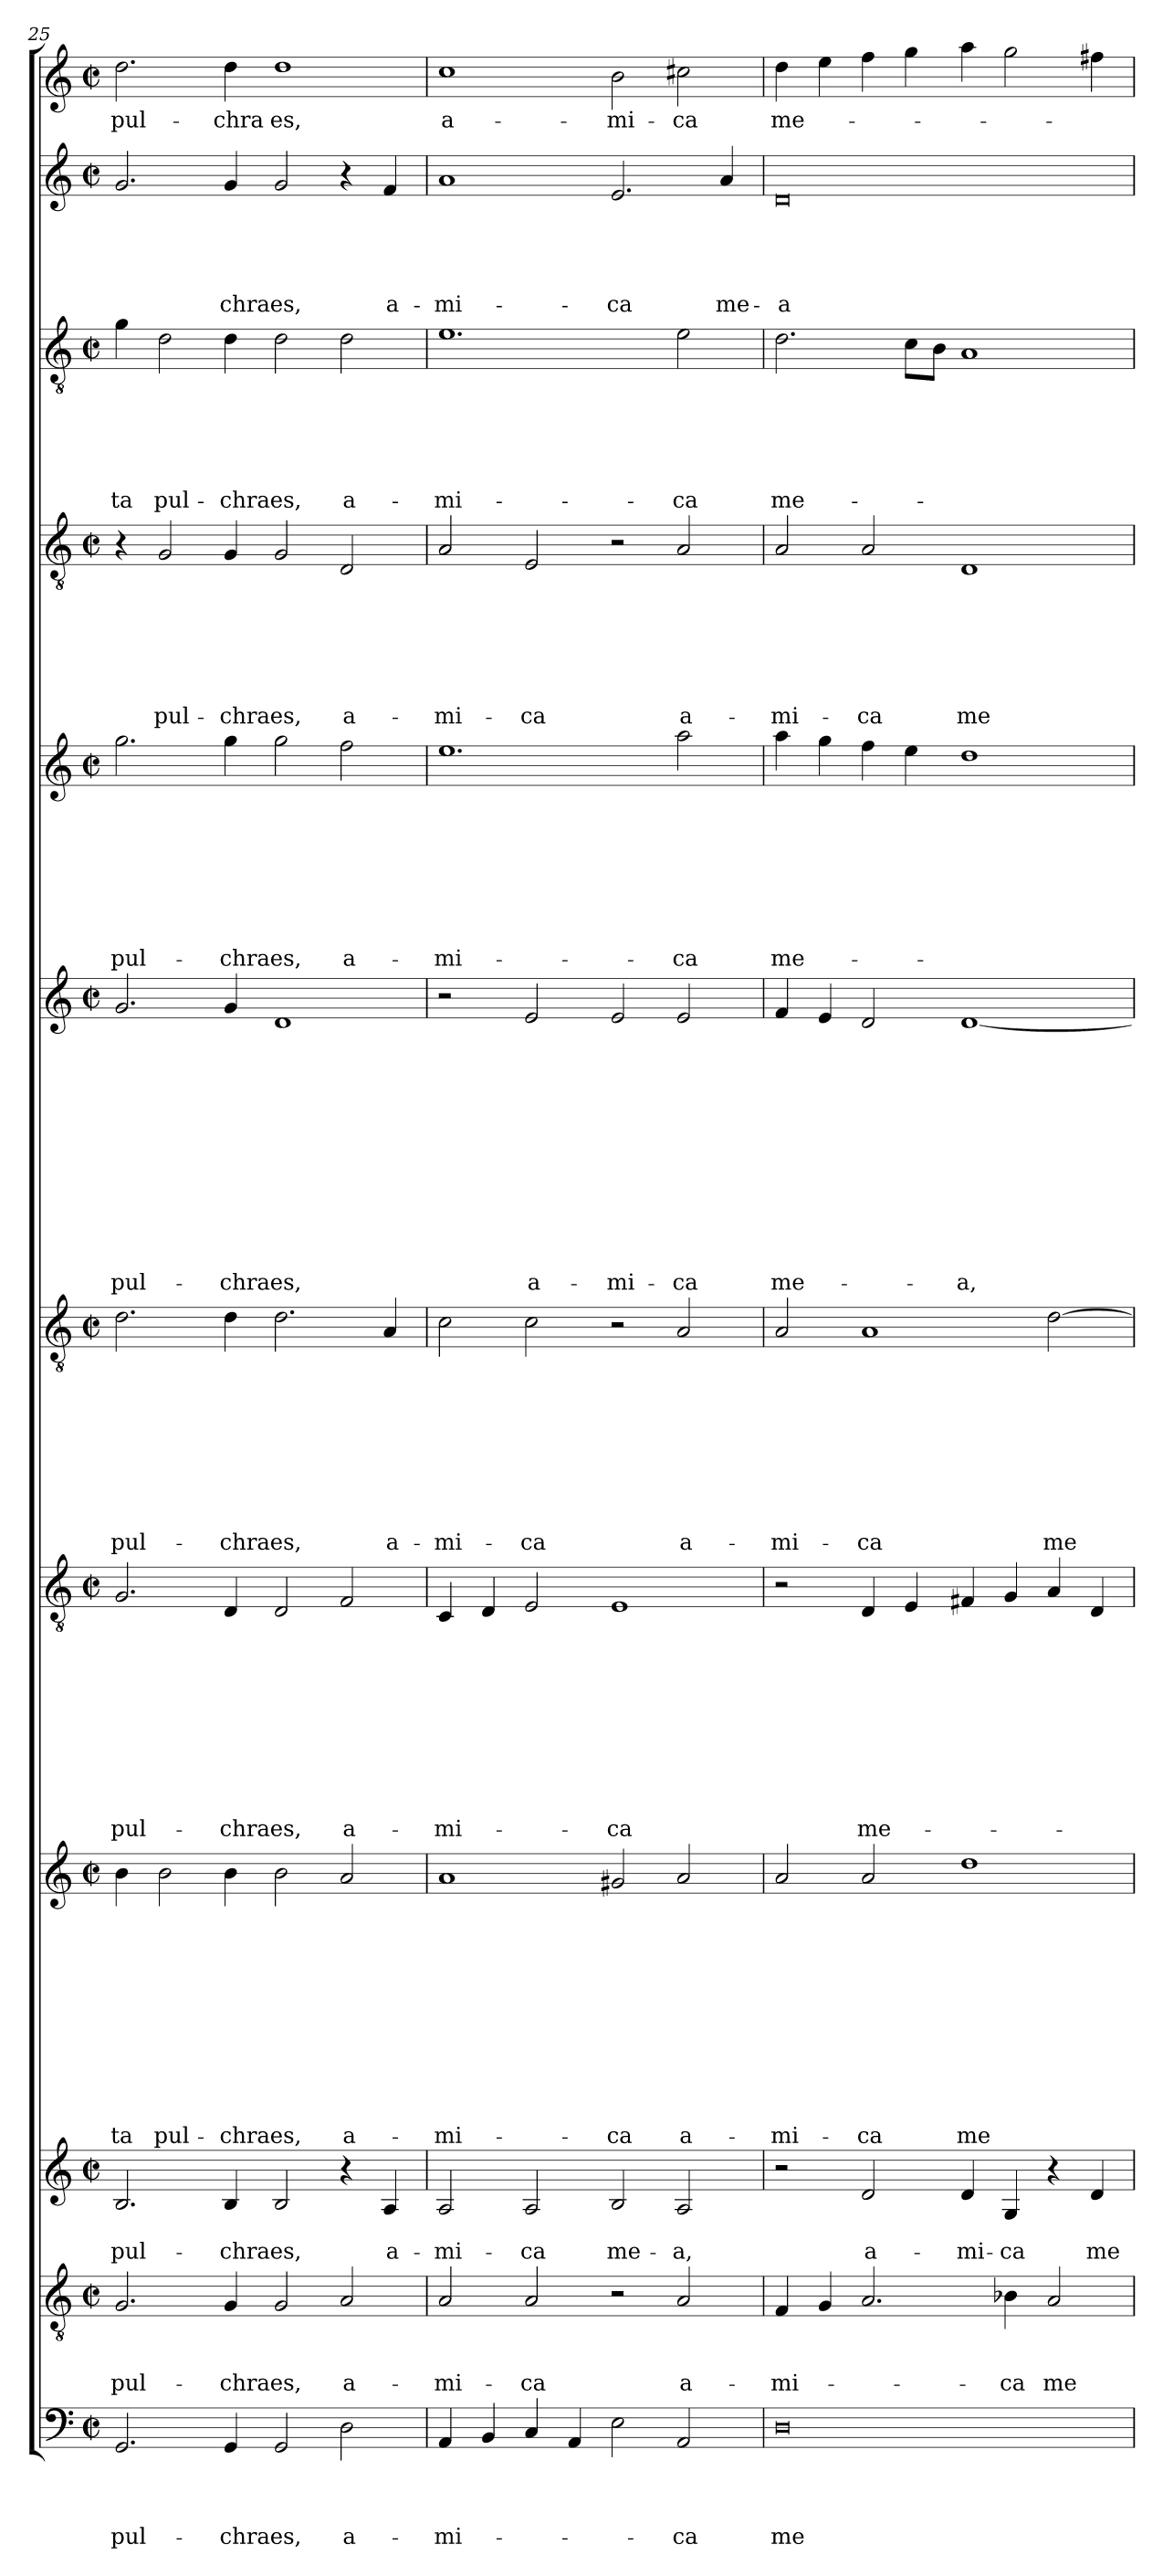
**kern	**text	**text	**text	**text	**kern	**text	**text	**text	**kern	**text	**text	**kern	**text	**text	**text	**text	**text	**text	**text	**text	**text	**text	**text	**kern	**text	**text	**text	**text	**text	**text	**text	**text	**text	**text	**kern	**text	**text	**text	**text	**text	**text	**text	**text	**text	**kern	**text	**text	**text	**text	**text	**text	**text	**text	**text	**text	**text	**text	**kern	**text	**text	**text	**text	**text	**text	**text	**text	**kern	**text	**text	**text	**text	**text	**text	**text	**kern	**text	**text	**text	**text	**text	**text	**kern	**text	**text	**text	**text	**text	**kern	**text
*part12	*part12	*part12	*part12	*part12	*part11	*part11	*part11	*part11	*part10	*part10	*part10	*part9	*part9	*part9	*part9	*part9	*part9	*part9	*part9	*part9	*part9	*part9	*part9	*part8	*part8	*part8	*part8	*part8	*part8	*part8	*part8	*part8	*part8	*part8	*part7	*part7	*part7	*part7	*part7	*part7	*part7	*part7	*part7	*part7	*part6	*part6	*part6	*part6	*part6	*part6	*part6	*part6	*part6	*part6	*part6	*part6	*part6	*part5	*part5	*part5	*part5	*part5	*part5	*part5	*part5	*part5	*part4	*part4	*part4	*part4	*part4	*part4	*part4	*part4	*part3	*part3	*part3	*part3	*part3	*part3	*part3	*part2	*part2	*part2	*part2	*part2	*part2	*part1	*part1
*staff12	*staff12	*staff12	*staff12	*staff12	*staff11	*staff11	*staff11	*staff11	*staff10	*staff10	*staff10	*staff9	*staff9	*staff9	*staff9	*staff9	*staff9	*staff9	*staff9	*staff9	*staff9	*staff9	*staff9	*staff8	*staff8	*staff8	*staff8	*staff8	*staff8	*staff8	*staff8	*staff8	*staff8	*staff8	*staff7	*staff7	*staff7	*staff7	*staff7	*staff7	*staff7	*staff7	*staff7	*staff7	*staff6	*staff6	*staff6	*staff6	*staff6	*staff6	*staff6	*staff6	*staff6	*staff6	*staff6	*staff6	*staff6	*staff5	*staff5	*staff5	*staff5	*staff5	*staff5	*staff5	*staff5	*staff5	*staff4	*staff4	*staff4	*staff4	*staff4	*staff4	*staff4	*staff4	*staff3	*staff3	*staff3	*staff3	*staff3	*staff3	*staff3	*staff2	*staff2	*staff2	*staff2	*staff2	*staff2	*staff1	*staff1
*clefF4	*	*	*	*	*clefGv2	*	*	*	*clefG2	*	*	*clefG2	*	*	*	*	*	*	*	*	*	*	*	*clefGv2	*	*	*	*	*	*	*	*	*	*	*clefGv2	*	*	*	*	*	*	*	*	*	*clefG2	*	*	*	*	*	*	*	*	*	*	*	*	*clefG2	*	*	*	*	*	*	*	*	*clefGv2	*	*	*	*	*	*	*	*clefGv2	*	*	*	*	*	*	*clefG2	*	*	*	*	*	*clefG2	*
*k[]	*	*	*	*	*k[]	*	*	*	*k[]	*	*	*k[]	*	*	*	*	*	*	*	*	*	*	*	*k[]	*	*	*	*	*	*	*	*	*	*	*k[]	*	*	*	*	*	*	*	*	*	*k[]	*	*	*	*	*	*	*	*	*	*	*	*	*k[]	*	*	*	*	*	*	*	*	*k[]	*	*	*	*	*	*	*	*k[]	*	*	*	*	*	*	*k[]	*	*	*	*	*	*k[]	*
*C:	*	*	*	*	*C:	*	*	*	*C:	*	*	*C:	*	*	*	*	*	*	*	*	*	*	*	*C:	*	*	*	*	*	*	*	*	*	*	*C:	*	*	*	*	*	*	*	*	*	*C:	*	*	*	*	*	*	*	*	*	*	*	*	*C:	*	*	*	*	*	*	*	*	*C:	*	*	*	*	*	*	*	*C:	*	*	*	*	*	*	*C:	*	*	*	*	*	*C:	*
*M2/2	*	*	*	*	*M2/2	*	*	*	*M2/2	*	*	*M2/2	*	*	*	*	*	*	*	*	*	*	*	*M2/2	*	*	*	*	*	*	*	*	*	*	*M2/2	*	*	*	*	*	*	*	*	*	*M2/2	*	*	*	*	*	*	*	*	*	*	*	*	*M2/2	*	*	*	*	*	*	*	*	*M2/2	*	*	*	*	*	*	*	*M2/2	*	*	*	*	*	*	*M2/2	*	*	*	*	*	*M2/2	*
*met(c|)	*	*	*	*	*met(c|)	*	*	*	*met(c|)	*	*	*met(c|)	*	*	*	*	*	*	*	*	*	*	*	*met(c|)	*	*	*	*	*	*	*	*	*	*	*met(c|)	*	*	*	*	*	*	*	*	*	*met(c|)	*	*	*	*	*	*	*	*	*	*	*	*	*met(c|)	*	*	*	*	*	*	*	*	*met(c|)	*	*	*	*	*	*	*	*met(c|)	*	*	*	*	*	*	*met(c|)	*	*	*	*	*	*met(c|)	*
=25	=25	=25	=25	=25	=25	=25	=25	=25	=25	=25	=25	=25	=25	=25	=25	=25	=25	=25	=25	=25	=25	=25	=25	=25	=25	=25	=25	=25	=25	=25	=25	=25	=25	=25	=25	=25	=25	=25	=25	=25	=25	=25	=25	=25	=25	=25	=25	=25	=25	=25	=25	=25	=25	=25	=25	=25	=25	=25	=25	=25	=25	=25	=25	=25	=25	=25	=25	=25	=25	=25	=25	=25	=25	=25	=25	=25	=25	=25	=25	=25	=25	=25	=25	=25	=25	=25	=25	=25	=25
2.GG/	.	.	.	pul-	2.G/	.	.	pul-	2.B/	.	pul-	4b\	.	.	.	.	.	.	.	.	.	.	-ta	2.G/	.	.	.	.	.	.	.	.	.	pul-	2.d\	.	.	.	.	.	.	.	.	pul-	2.g/	.	.	.	.	.	.	.	.	.	.	.	pul-	2.gg\	.	.	.	.	.	.	.	pul-	4r	.	.	.	.	.	.	.	4g\	.	.	.	.	.	-ta	2.g/	.	.	.	.	.	2.dd\	pul-
.	.	.	.	.	.	.	.	.	.	.	.	2b\	.	.	.	.	.	.	.	.	.	.	pul-	.	.	.	.	.	.	.	.	.	.	.	.	.	.	.	.	.	.	.	.	.	.	.	.	.	.	.	.	.	.	.	.	.	.	.	.	.	.	.	.	.	.	.	2G/	.	.	.	.	.	.	pul-	2d\	.	.	.	.	.	pul-	.	.	.	.	.	.	.	.
4GG/	.	.	.	-chra	4G/	.	.	-chra	4B/	.	-chra	4b\	.	.	.	.	.	.	.	.	.	.	-chra	4D/	.	.	.	.	.	.	.	.	.	-chra	4d\	.	.	.	.	.	.	.	.	-chra	4g/	.	.	.	.	.	.	.	.	.	.	.	-chra	4gg\	.	.	.	.	.	.	.	-chra	4G/	.	.	.	.	.	.	-chra	4d\	.	.	.	.	.	-chra	4g/	.	.	.	.	-chra	4dd\	-chra
2GG/	.	.	.	es,	2G/	.	.	es,	2B/	.	es,	2b\	.	.	.	.	.	.	.	.	.	.	es,	2D/	.	.	.	.	.	.	.	.	.	es,	2.d\	.	.	.	.	.	.	.	.	es,	1d	.	.	.	.	.	.	.	.	.	.	.	es,	2gg\	.	.	.	.	.	.	.	es,	2G/	.	.	.	.	.	.	es,	2d\	.	.	.	.	.	es,	2g/	.	.	.	.	es,	1dd	es,
2D\	.	.	.	a-	2A/	.	.	a-	4r	.	.	2a/	.	.	.	.	.	.	.	.	.	.	a-	2F/	.	.	.	.	.	.	.	.	.	a-	.	.	.	.	.	.	.	.	.	.	.	.	.	.	.	.	.	.	.	.	.	.	.	2ff\	.	.	.	.	.	.	.	a-	2D/	.	.	.	.	.	.	a-	2d\	.	.	.	.	.	a-	4r	.	.	.	.	.	.	.
.	.	.	.	.	.	.	.	.	4A/	.	a-	.	.	.	.	.	.	.	.	.	.	.	.	.	.	.	.	.	.	.	.	.	.	.	4A/	.	.	.	.	.	.	.	.	a-	.	.	.	.	.	.	.	.	.	.	.	.	.	.	.	.	.	.	.	.	.	.	.	.	.	.	.	.	.	.	.	.	.	.	.	.	.	4f/	.	.	.	.	a-	.	.
!!LO:LB:g=z
=26	=26	=26	=26	=26	=26	=26	=26	=26	=26	=26	=26	=26	=26	=26	=26	=26	=26	=26	=26	=26	=26	=26	=26	=26	=26	=26	=26	=26	=26	=26	=26	=26	=26	=26	=26	=26	=26	=26	=26	=26	=26	=26	=26	=26	=26	=26	=26	=26	=26	=26	=26	=26	=26	=26	=26	=26	=26	=26	=26	=26	=26	=26	=26	=26	=26	=26	=26	=26	=26	=26	=26	=26	=26	=26	=26	=26	=26	=26	=26	=26	=26	=26	=26	=26	=26	=26	=26	=26	=26
4AA/	.	.	.	-mi-	2A/	.	.	-mi-	2A/	.	-mi-	1a	.	.	.	.	.	.	.	.	.	.	-mi-	4C/	.	.	.	.	.	.	.	.	.	-mi-	2c\	.	.	.	.	.	.	.	.	-mi-	2r	.	.	.	.	.	.	.	.	.	.	.	.	1.ee	.	.	.	.	.	.	.	-mi-	2A/	.	.	.	.	.	.	-mi-	1.e	.	.	.	.	.	-mi-	1a	.	.	.	.	-mi-	1cc	a-
4BB/	.	.	.	.	.	.	.	.	.	.	.	.	.	.	.	.	.	.	.	.	.	.	.	4D/	.	.	.	.	.	.	.	.	.	.	.	.	.	.	.	.	.	.	.	.	.	.	.	.	.	.	.	.	.	.	.	.	.	.	.	.	.	.	.	.	.	.	.	.	.	.	.	.	.	.	.	.	.	.	.	.	.	.	.	.	.	.	.	.	.
4C/	.	.	.	.	2A/	.	.	-ca	2A/	.	-ca	.	.	.	.	.	.	.	.	.	.	.	.	2E/	.	.	.	.	.	.	.	.	.	.	2c\	.	.	.	.	.	.	.	.	-ca	2e/	.	.	.	.	.	.	.	.	.	.	.	a-	.	.	.	.	.	.	.	.	.	2E/	.	.	.	.	.	.	-ca	.	.	.	.	.	.	.	.	.	.	.	.	.	.	.
4AA/	.	.	.	.	.	.	.	.	.	.	.	.	.	.	.	.	.	.	.	.	.	.	.	.	.	.	.	.	.	.	.	.	.	.	.	.	.	.	.	.	.	.	.	.	.	.	.	.	.	.	.	.	.	.	.	.	.	.	.	.	.	.	.	.	.	.	.	.	.	.	.	.	.	.	.	.	.	.	.	.	.	.	.	.	.	.	.	.	.
2E\	.	.	.	.	2r	.	.	.	2B/	.	me-	2g#X/	.	.	.	.	.	.	.	.	.	.	-ca	1E	.	.	.	.	.	.	.	.	.	-ca	2r	.	.	.	.	.	.	.	.	.	2e/	.	.	.	.	.	.	.	.	.	.	.	-mi-	.	.	.	.	.	.	.	.	.	2r	.	.	.	.	.	.	.	.	.	.	.	.	.	.	2.e/	.	.	.	.	-ca	2b\	-mi-
2AA/	.	.	.	-ca	2A/	.	.	a-	2A/	.	-a,	2a/	.	.	.	.	.	.	.	.	.	.	a-	.	.	.	.	.	.	.	.	.	.	.	2A/	.	.	.	.	.	.	.	.	a-	2e/	.	.	.	.	.	.	.	.	.	.	.	-ca	2aa\	.	.	.	.	.	.	.	-ca	2A/	.	.	.	.	.	.	a-	2e\	.	.	.	.	.	-ca	.	.	.	.	.	.	2cc#X\	-ca
.	.	.	.	.	.	.	.	.	.	.	.	.	.	.	.	.	.	.	.	.	.	.	.	.	.	.	.	.	.	.	.	.	.	.	.	.	.	.	.	.	.	.	.	.	.	.	.	.	.	.	.	.	.	.	.	.	.	.	.	.	.	.	.	.	.	.	.	.	.	.	.	.	.	.	.	.	.	.	.	.	.	4a/	.	.	.	.	me-	.	.
=27	=27	=27	=27	=27	=27	=27	=27	=27	=27	=27	=27	=27	=27	=27	=27	=27	=27	=27	=27	=27	=27	=27	=27	=27	=27	=27	=27	=27	=27	=27	=27	=27	=27	=27	=27	=27	=27	=27	=27	=27	=27	=27	=27	=27	=27	=27	=27	=27	=27	=27	=27	=27	=27	=27	=27	=27	=27	=27	=27	=27	=27	=27	=27	=27	=27	=27	=27	=27	=27	=27	=27	=27	=27	=27	=27	=27	=27	=27	=27	=27	=27	=27	=27	=27	=27	=27	=27	=27	=27
0D	.	.	.	me-	4F/	.	.	-mi-	2r	.	.	2a/	.	.	.	.	.	.	.	.	.	.	-mi-	2r	.	.	.	.	.	.	.	.	.	.	2A/	.	.	.	.	.	.	.	.	-mi-	4f/	.	.	.	.	.	.	.	.	.	.	.	me-	4aa\	.	.	.	.	.	.	.	me-	2A/	.	.	.	.	.	.	-mi-	2.d\	.	.	.	.	.	me-	0d	.	.	.	.	-a	4dd\	me-
.	.	.	.	.	4G/	.	.	.	.	.	.	.	.	.	.	.	.	.	.	.	.	.	.	.	.	.	.	.	.	.	.	.	.	.	.	.	.	.	.	.	.	.	.	.	4e/	.	.	.	.	.	.	.	.	.	.	.	.	4gg\	.	.	.	.	.	.	.	.	.	.	.	.	.	.	.	.	.	.	.	.	.	.	.	.	.	.	.	.	.	4ee\	.
.	.	.	.	.	2.A/	.	.	.	2d/	.	a-	2a/	.	.	.	.	.	.	.	.	.	.	-ca	4D/	.	.	.	.	.	.	.	.	.	me-	1A	.	.	.	.	.	.	.	.	-ca	2d/	.	.	.	.	.	.	.	.	.	.	.	.	4ff\	.	.	.	.	.	.	.	.	2A/	.	.	.	.	.	.	-ca	.	.	.	.	.	.	.	.	.	.	.	.	.	4ff\	.
.	.	.	.	.	.	.	.	.	.	.	.	.	.	.	.	.	.	.	.	.	.	.	.	4E/	.	.	.	.	.	.	.	.	.	.	.	.	.	.	.	.	.	.	.	.	.	.	.	.	.	.	.	.	.	.	.	.	.	4ee\	.	.	.	.	.	.	.	.	.	.	.	.	.	.	.	.	8c\L	.	.	.	.	.	.	.	.	.	.	.	.	4gg\	.
.	.	.	.	.	.	.	.	.	.	.	.	.	.	.	.	.	.	.	.	.	.	.	.	.	.	.	.	.	.	.	.	.	.	.	.	.	.	.	.	.	.	.	.	.	.	.	.	.	.	.	.	.	.	.	.	.	.	.	.	.	.	.	.	.	.	.	.	.	.	.	.	.	.	.	8B\J	.	.	.	.	.	.	.	.	.	.	.	.	.	.
.	.	.	.	.	.	.	.	.	4d/	.	-mi-	1dd	.	.	.	.	.	.	.	.	.	.	me-	4F#X/	.	.	.	.	.	.	.	.	.	.	.	.	.	.	.	.	.	.	.	.	[1d	.	.	.	.	.	.	.	.	.	.	.	-a,	1dd	.	.	.	.	.	.	.	.	1D	.	.	.	.	.	.	me-	1A	.	.	.	.	.	.	.	.	.	.	.	.	4aa\	.
.	.	.	.	.	4B-X\	.	.	-ca	4G/	.	-ca	.	.	.	.	.	.	.	.	.	.	.	.	4G/	.	.	.	.	.	.	.	.	.	.	.	.	.	.	.	.	.	.	.	.	.	.	.	.	.	.	.	.	.	.	.	.	.	.	.	.	.	.	.	.	.	.	.	.	.	.	.	.	.	.	.	.	.	.	.	.	.	.	.	.	.	.	.	2gg\	.
.	.	.	.	.	2A/	.	.	me-	4r	.	.	.	.	.	.	.	.	.	.	.	.	.	.	4A/	.	.	.	.	.	.	.	.	.	.	[2d\	.	.	.	.	.	.	.	.	me-	.	.	.	.	.	.	.	.	.	.	.	.	.	.	.	.	.	.	.	.	.	.	.	.	.	.	.	.	.	.	.	.	.	.	.	.	.	.	.	.	.	.	.	.	.
.	.	.	.	.	.	.	.	.	4d/	.	me-	.	.	.	.	.	.	.	.	.	.	.	.	4D/	.	.	.	.	.	.	.	.	.	.	.	.	.	.	.	.	.	.	.	.	.	.	.	.	.	.	.	.	.	.	.	.	.	.	.	.	.	.	.	.	.	.	.	.	.	.	.	.	.	.	.	.	.	.	.	.	.	.	.	.	.	.	.	4ff#X\	.
=	=	=	=	=	=	=	=	=	=	=	=	=	=	=	=	=	=	=	=	=	=	=	=	=	=	=	=	=	=	=	=	=	=	=	=	=	=	=	=	=	=	=	=	=	=	=	=	=	=	=	=	=	=	=	=	=	=	=	=	=	=	=	=	=	=	=	=	=	=	=	=	=	=	=	=	=	=	=	=	=	=	=	=	=	=	=	=	=	=
*-	*-	*-	*-	*-	*-	*-	*-	*-	*-	*-	*-	*-	*-	*-	*-	*-	*-	*-	*-	*-	*-	*-	*-	*-	*-	*-	*-	*-	*-	*-	*-	*-	*-	*-	*-	*-	*-	*-	*-	*-	*-	*-	*-	*-	*-	*-	*-	*-	*-	*-	*-	*-	*-	*-	*-	*-	*-	*-	*-	*-	*-	*-	*-	*-	*-	*-	*-	*-	*-	*-	*-	*-	*-	*-	*-	*-	*-	*-	*-	*-	*-	*-	*-	*-	*-	*-	*-	*-	*-
